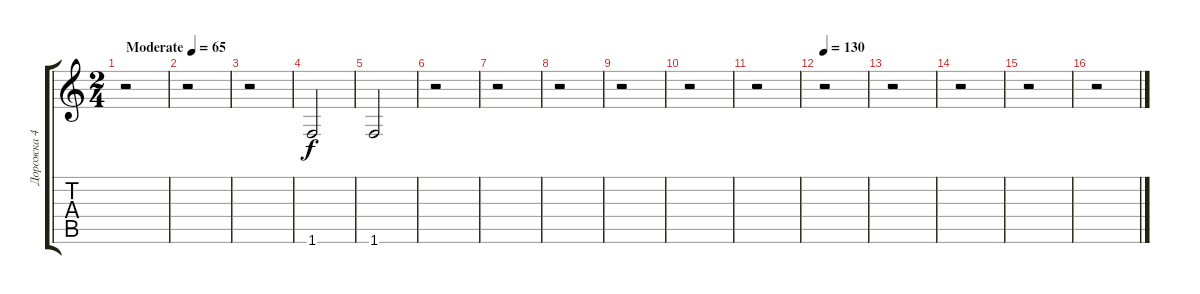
\track ("Дорожка 4" "Дорожка 4") {instrument electricbasspick}
\staff {score tabs}
\tuning (E4 B3 G3 D3 A2 E2) {hide}
\ts (2 4)
\tempo (65 "Moderate")
\clef g2
\ks c
r.2{dy f instrument electricbasspick} |
r.2 |
r.2 |
1.6.2 |
1.6.2 |
r.2 |
r.2 |
r.2 |
r.2 |
r.2 |
r.2 |
\tempo 130
r.2 |
r.2 |
r.2 |
r.2 |
r.2
